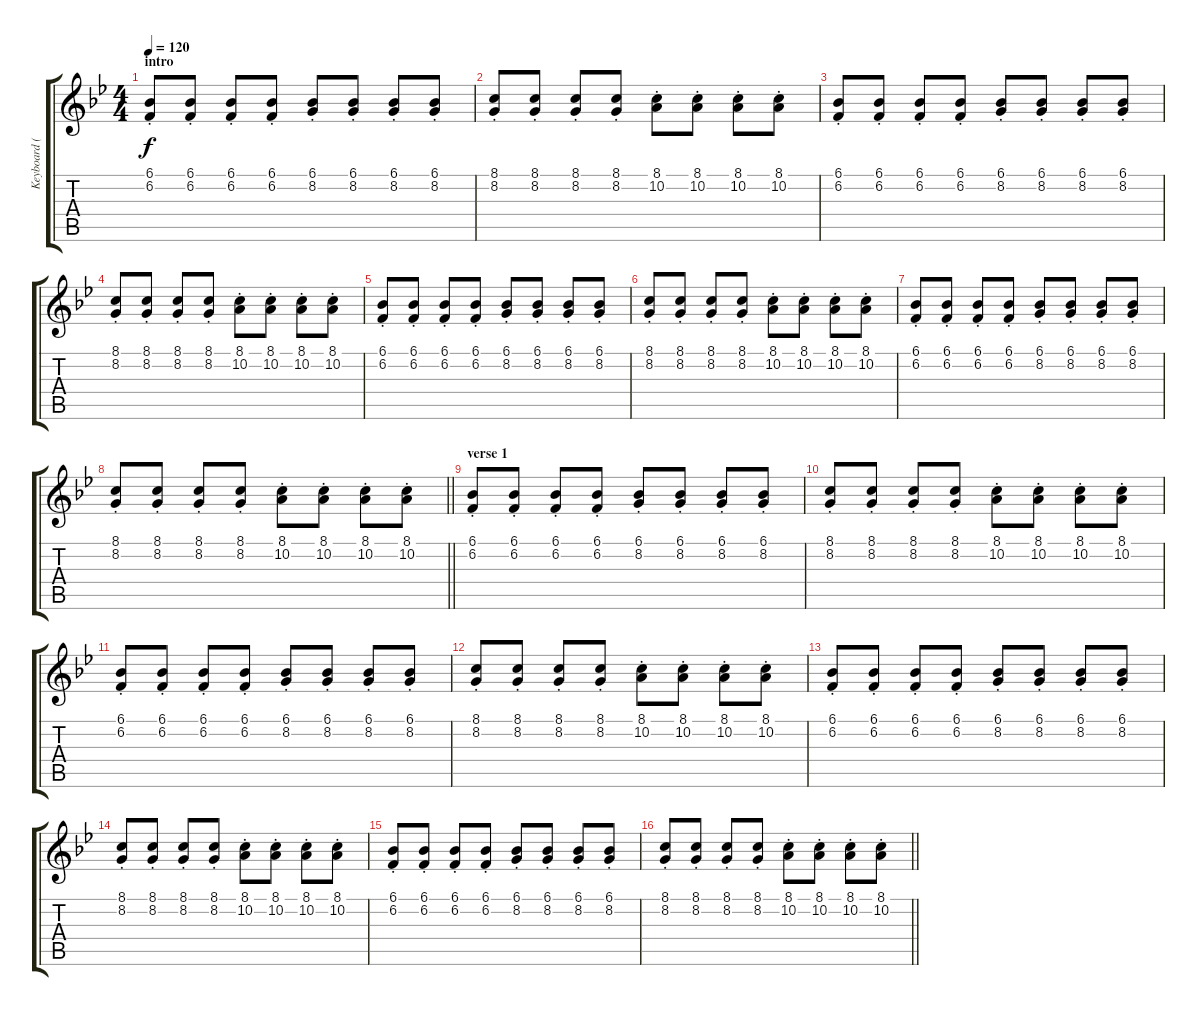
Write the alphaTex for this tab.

\track ("Keyboard (Hogson)" "Keyboard (") {instrument synthbrass1}
\staff {score tabs}
\tuning (E4 B3 G3 D3 A2 E2) {hide}
\ts (4 4)
\section ("" "intro")
\tempo 120
\clef g2
\ks bb
(6.1{st} 6.2{st}).8{dy f instrument synthbrass1} (6.1{st} 6.2{st}).8 (6.1{st} 6.2{st}).8 (6.1{st} 6.2{st}).8 (6.1{st} 8.2{st}).8 (6.1{st} 8.2{st}).8 (6.1{st} 8.2{st}).8 (6.1{st} 8.2{st}).8 |
(8.1{st} 8.2{st}).8 (8.1{st} 8.2{st}).8 (8.1{st} 8.2{st}).8 (8.1{st} 8.2{st}).8 (8.1{st} 10.2{st}).8 (8.1{st} 10.2{st}).8 (8.1{st} 10.2{st}).8 (8.1{st} 10.2{st}).8 |
(6.1{st} 6.2{st}).8 (6.1{st} 6.2{st}).8 (6.1{st} 6.2{st}).8 (6.1{st} 6.2{st}).8 (6.1{st} 8.2{st}).8 (6.1{st} 8.2{st}).8 (6.1{st} 8.2{st}).8 (6.1{st} 8.2{st}).8 |
(8.1{st} 8.2{st}).8 (8.1{st} 8.2{st}).8 (8.1{st} 8.2{st}).8 (8.1{st} 8.2{st}).8 (8.1{st} 10.2{st}).8 (8.1{st} 10.2{st}).8 (8.1{st} 10.2{st}).8 (8.1{st} 10.2{st}).8 |
(6.1{st} 6.2{st}).8 (6.1{st} 6.2{st}).8 (6.1{st} 6.2{st}).8 (6.1{st} 6.2{st}).8 (6.1{st} 8.2{st}).8 (6.1{st} 8.2{st}).8 (6.1{st} 8.2{st}).8 (6.1{st} 8.2{st}).8 |
(8.1{st} 8.2{st}).8 (8.1{st} 8.2{st}).8 (8.1{st} 8.2{st}).8 (8.1{st} 8.2{st}).8 (8.1{st} 10.2{st}).8 (8.1{st} 10.2{st}).8 (8.1{st} 10.2{st}).8 (8.1{st} 10.2{st}).8 |
(6.1{st} 6.2{st}).8 (6.1{st} 6.2{st}).8 (6.1{st} 6.2{st}).8 (6.1{st} 6.2{st}).8 (6.1{st} 8.2{st}).8 (6.1{st} 8.2{st}).8 (6.1{st} 8.2{st}).8 (6.1{st} 8.2{st}).8 |
\barLineRight lightlight
(8.1{st} 8.2{st}).8 (8.1{st} 8.2{st}).8 (8.1{st} 8.2{st}).8 (8.1{st} 8.2{st}).8 (8.1{st} 10.2{st}).8 (8.1{st} 10.2{st}).8 (8.1{st} 10.2{st}).8 (8.1{st} 10.2{st}).8 |
\section ("" "verse 1")
(6.1{st} 6.2{st}).8 (6.1{st} 6.2{st}).8 (6.1{st} 6.2{st}).8 (6.1{st} 6.2{st}).8 (6.1{st} 8.2{st}).8 (6.1{st} 8.2{st}).8 (6.1{st} 8.2{st}).8 (6.1{st} 8.2{st}).8 |
(8.1{st} 8.2{st}).8 (8.1{st} 8.2{st}).8 (8.1{st} 8.2{st}).8 (8.1{st} 8.2{st}).8 (8.1{st} 10.2{st}).8 (8.1{st} 10.2{st}).8 (8.1{st} 10.2{st}).8 (8.1{st} 10.2{st}).8 |
(6.1{st} 6.2{st}).8 (6.1{st} 6.2{st}).8 (6.1{st} 6.2{st}).8 (6.1{st} 6.2{st}).8 (6.1{st} 8.2{st}).8 (6.1{st} 8.2{st}).8 (6.1{st} 8.2{st}).8 (6.1{st} 8.2{st}).8 |
(8.1{st} 8.2{st}).8 (8.1{st} 8.2{st}).8 (8.1{st} 8.2{st}).8 (8.1{st} 8.2{st}).8 (8.1{st} 10.2{st}).8 (8.1{st} 10.2{st}).8 (8.1{st} 10.2{st}).8 (8.1{st} 10.2{st}).8 |
(6.1{st} 6.2{st}).8 (6.1{st} 6.2{st}).8 (6.1{st} 6.2{st}).8 (6.1{st} 6.2{st}).8 (6.1{st} 8.2{st}).8 (6.1{st} 8.2{st}).8 (6.1{st} 8.2{st}).8 (6.1{st} 8.2{st}).8 |
(8.1{st} 8.2{st}).8 (8.1{st} 8.2{st}).8 (8.1{st} 8.2{st}).8 (8.1{st} 8.2{st}).8 (8.1{st} 10.2{st}).8 (8.1{st} 10.2{st}).8 (8.1{st} 10.2{st}).8 (8.1{st} 10.2{st}).8 |
(6.1{st} 6.2{st}).8 (6.1{st} 6.2{st}).8 (6.1{st} 6.2{st}).8 (6.1{st} 6.2{st}).8 (6.1{st} 8.2{st}).8 (6.1{st} 8.2{st}).8 (6.1{st} 8.2{st}).8 (6.1{st} 8.2{st}).8 |
\barLineRight lightlight
(8.1{st} 8.2{st}).8 (8.1{st} 8.2{st}).8 (8.1{st} 8.2{st}).8 (8.1{st} 8.2{st}).8 (8.1{st} 10.2{st}).8 (8.1{st} 10.2{st}).8 (8.1{st} 10.2{st}).8 (8.1{st} 10.2{st}).8
